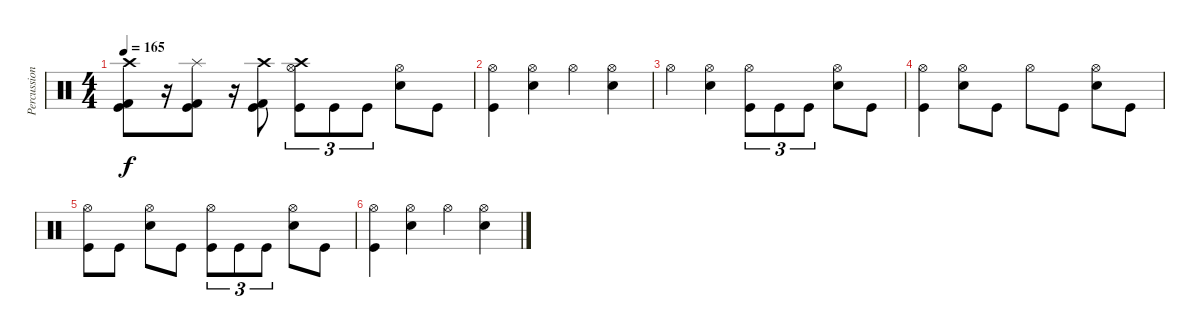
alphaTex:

\track ("Percussion" "Percussion") {instrument percussion}
\staff {score}
\articulation defaults
\ts (4 4)
\tempo 165
\clef neutral
\ks c
("Crash high (hit)" "Kick (hit) 2" "Kick (hit)").8{dy f} r.16 ("Splash (hit)" "Kick (hit) 2" "Kick (hit)").8 r.16 ("Crash high (hit)" "Kick (hit) 2" "Kick (hit)").8 ("Crash high (hit)" "Hi-Hat (open)" "Kick (hit)").8{tu (3 2)} "Kick (hit)".8{tu (3 2)} "Kick (hit)".8{tu (3 2)} ("Hi-Hat (open)" "Electric Snare (hit)").8 "Kick (hit)".8 |
("Hi-Hat (open)" "Kick (hit)").4 ("Hi-Hat (open)" "Electric Snare (hit)").4 "Hi-Hat (open)".4 ("Hi-Hat (open)" "Electric Snare (hit)").4 |
"Hi-Hat (open)".4 ("Hi-Hat (open)" "Electric Snare (hit)").4 ("Hi-Hat (open)" "Kick (hit)").8{tu (3 2)} "Kick (hit)".8{tu (3 2)} "Kick (hit)".8{tu (3 2)} ("Hi-Hat (open)" "Electric Snare (hit)").8 "Kick (hit)".8 |
("Hi-Hat (open)" "Kick (hit)").4 ("Hi-Hat (open)" "Electric Snare (hit)").8 "Kick (hit)".8 "Hi-Hat (open)".8 "Kick (hit)".8 ("Hi-Hat (open)" "Electric Snare (hit)").8 "Kick (hit)".8 |
("Hi-Hat (open)" "Kick (hit)").8 "Kick (hit)".8 ("Hi-Hat (open)" "Electric Snare (hit)").8 "Kick (hit)".8 ("Hi-Hat (open)" "Kick (hit)").8{tu (3 2)} "Kick (hit)".8{tu (3 2)} "Kick (hit)".8{tu (3 2)} ("Hi-Hat (open)" "Electric Snare (hit)").8 "Kick (hit)".8 |
("Hi-Hat (open)" "Kick (hit)").4 ("Hi-Hat (open)" "Electric Snare (hit)").4 "Hi-Hat (open)".4 ("Hi-Hat (open)" "Electric Snare (hit)").4
